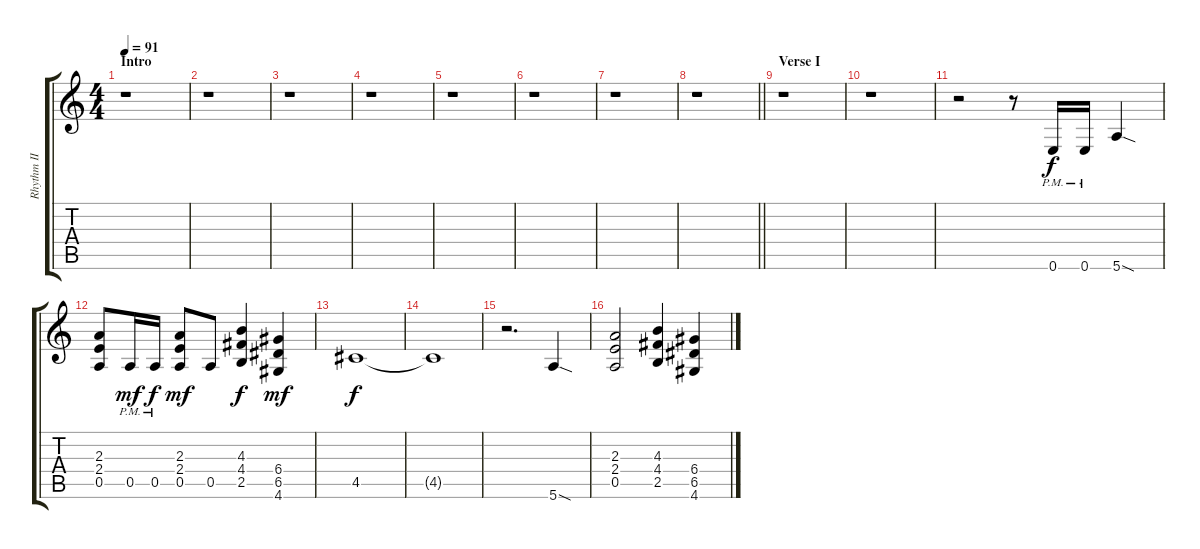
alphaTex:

\track ("Rhythm II" "Rhythm II") {instrument distortionguitar}
\staff {score tabs}
\tuning (E4 B3 G3 D3 A2 E2) {hide}
\ts (4 4)
\section ("" "Intro ")
\tempo 91
\clef g2
\ks c
r.1{dy f instrument distortionguitar} |
r.1 |
r.1 |
r.1 |
r.1 |
r.1 |
r.1 |
\barLineRight lightlight
r.1 |
\section ("" "Verse I")
r.1 |
r.1 |
r.2 r.8 0.6{pm}.16 0.6{pm}.16 5.6{sod}.4 |
(2.3 2.4 0.5).8 0.5{pm}.16{dy mf} 0.5{pm}.16{dy f} (2.3 2.4 0.5).8{dy mf} 0.5.8 (4.3 4.4 2.5).4{dy f} (6.4 6.5 4.6).4{dy mf} |
4.5.1{dy f volume 2} |
4.5{t}.1 |
r.2{d volume 9} 5.6{sod}.4 |
(2.3 2.4 0.5).2 (4.3 4.4 2.5).4 (6.4 6.5 4.6).4
